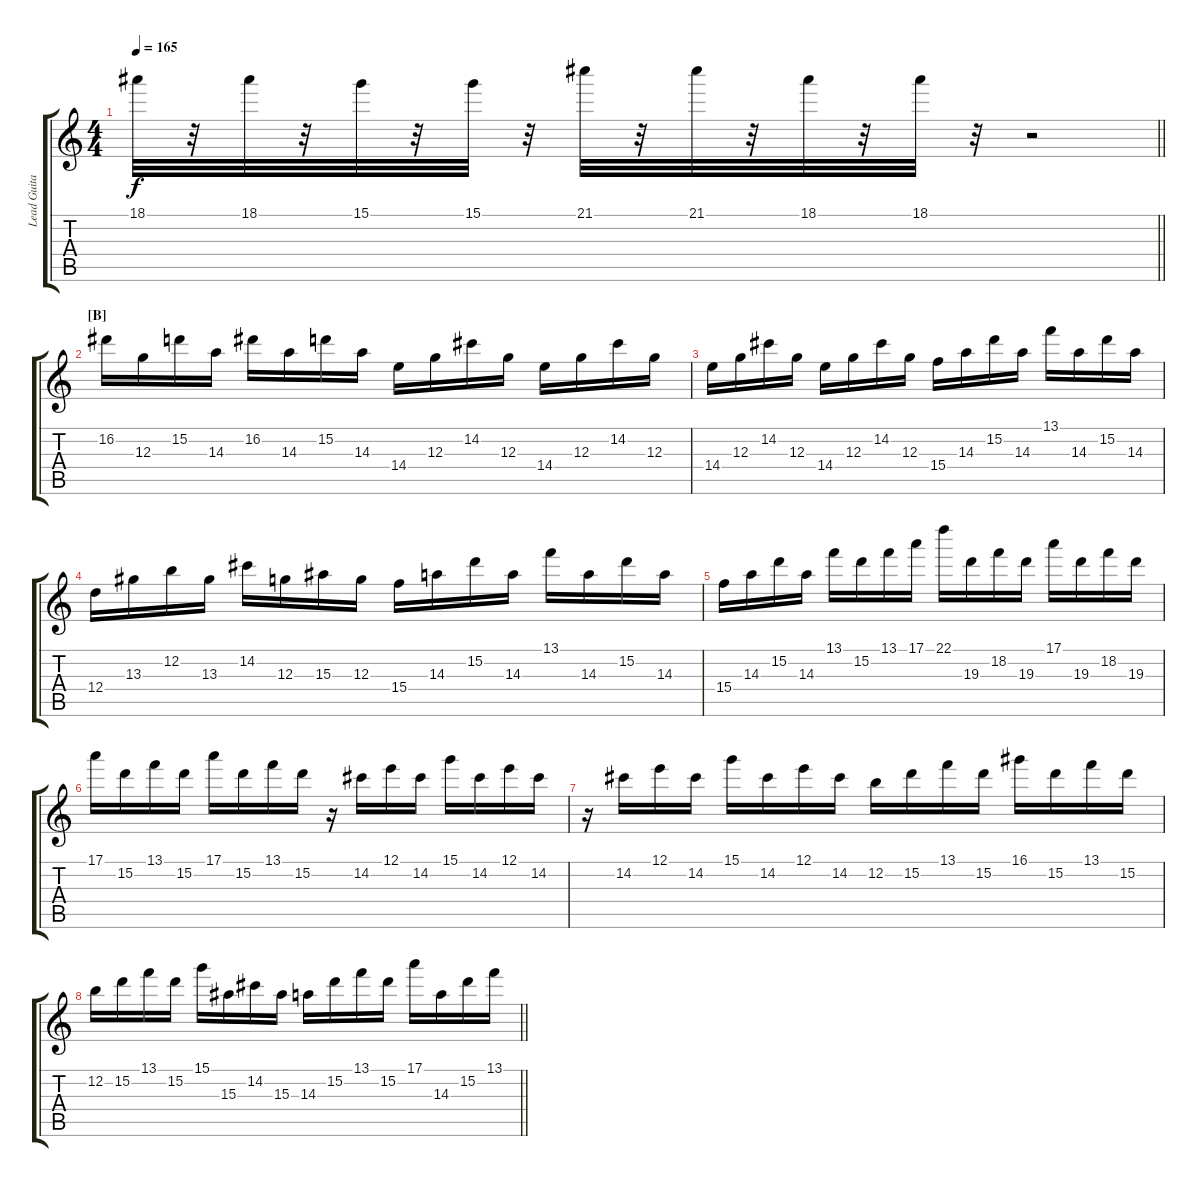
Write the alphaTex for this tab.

\track ("Lead Guitar" "Lead Guita") {instrument overdrivenguitar}
\staff {score tabs}
\tuning (E4 B3 G3 D3 A2 E2) {hide}
\ts (4 4)
\tempo 165
\clef g2
\barLineRight lightlight
\ks c
18.1.32{dy f} r.32 18.1.32 r.32 15.1.32 r.32 15.1.32 r.32 21.1.32 r.32 21.1.32 r.32 18.1.32 r.32 18.1.32 r.32 r.2 |
\section ("" "[B]")
16.2.16 12.3.16 15.2.16 14.3.16 16.2.16 14.3.16 15.2.16 14.3.16 14.4.16 12.3.16 14.2.16 12.3.16 14.4.16 12.3.16 14.2.16 12.3.16 |
14.4.16 12.3.16 14.2.16 12.3.16 14.4.16 12.3.16 14.2.16 12.3.16 15.4.16 14.3.16 15.2.16 14.3.16 13.1.16 14.3.16 15.2.16 14.3.16 |
12.4.16 13.3.16 12.2.16 13.3.16 14.2.16 12.3.16 15.3.16 12.3.16 15.4.16 14.3.16 15.2.16 14.3.16 13.1.16 14.3.16 15.2.16 14.3.16 |
15.4.16 14.3.16 15.2.16 14.3.16 13.1.16 15.2.16 13.1.16 17.1.16 22.1.16 19.3.16 18.2.16 19.3.16 17.1.16 19.3.16 18.2.16 19.3.16 |
17.1.16 15.2.16 13.1.16 15.2.16 17.1.16 15.2.16 13.1.16 15.2.16 r.16 14.2.16 12.1.16 14.2.16 15.1.16 14.2.16 12.1.16 14.2.16 |
r.16 14.2.16 12.1.16 14.2.16 15.1.16 14.2.16 12.1.16 14.2.16 12.2.16 15.2.16 13.1.16 15.2.16 16.1.16 15.2.16 13.1.16 15.2.16 |
\barLineRight lightlight
12.2.16 15.2.16 13.1.16 15.2.16 15.1.16 15.3.16 14.2.16 15.3.16 14.3.16 15.2.16 13.1.16 15.2.16 17.1.16 14.3.16 15.2.16 13.1.16
